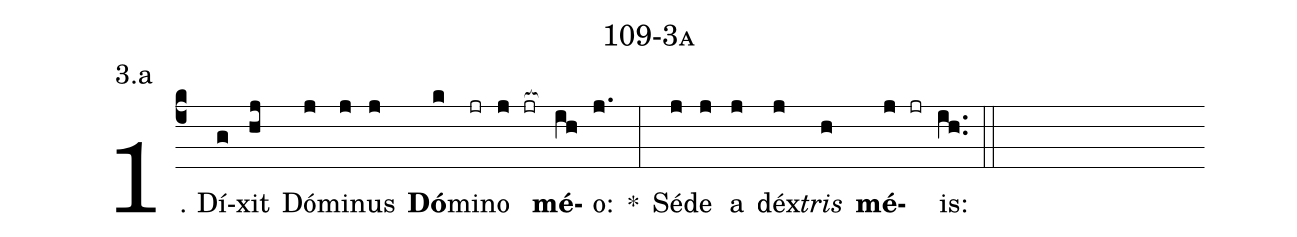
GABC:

name: 109-3a;
annotation: 3.a;
%%
(c4)1. Dí(g)xit(hj) Dó(j)mi(j)nus(j) <b>Dó</b>(k)mi(jr)no(j jr[ocb:1{]) <b>mé</b>(ih[ocb:0}])o:(j.) *(:) Sé(j)de(j) a(j) déx(j)<i>tris</i>(h) <b>mé</b>(j jr)is:(ih..) (::)
